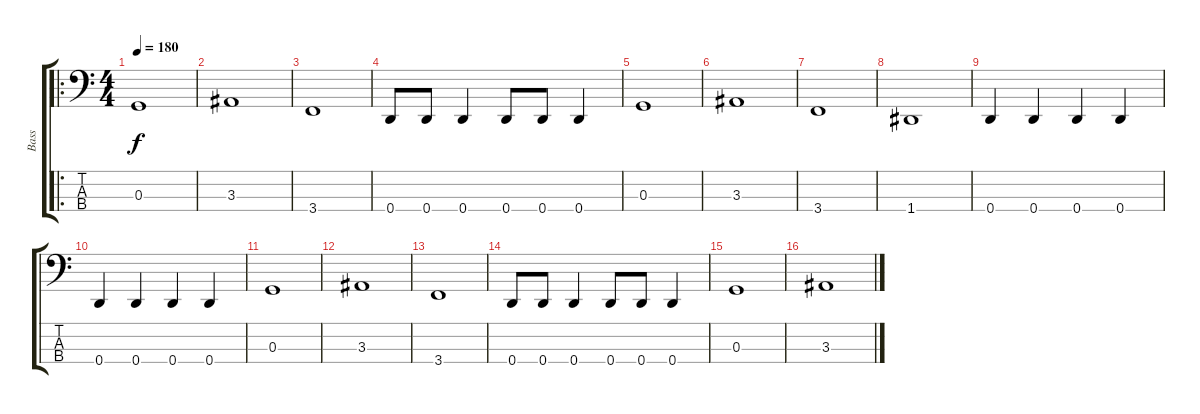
\track ("Bass" "Bass") {instrument electricbasspick}
\staff {score tabs}
\tuning (F2 C2 G1 D1) {hide}
\ro
\ts (4 4)
\tempo 180
\clef f4
\ks c
0.3.1{dy f} |
3.3.1 |
3.4.1 |
0.4.8 0.4.8 0.4.4 0.4.8 0.4.8 0.4.4 |
0.3.1 |
3.3.1 |
3.4.1 |
1.4.1 |
0.4.4 0.4.4 0.4.4 0.4.4 |
0.4.4 0.4.4 0.4.4 0.4.4 |
0.3.1 |
3.3.1 |
3.4.1 |
0.4.8 0.4.8 0.4.4 0.4.8 0.4.8 0.4.4 |
0.3.1 |
3.3.1
